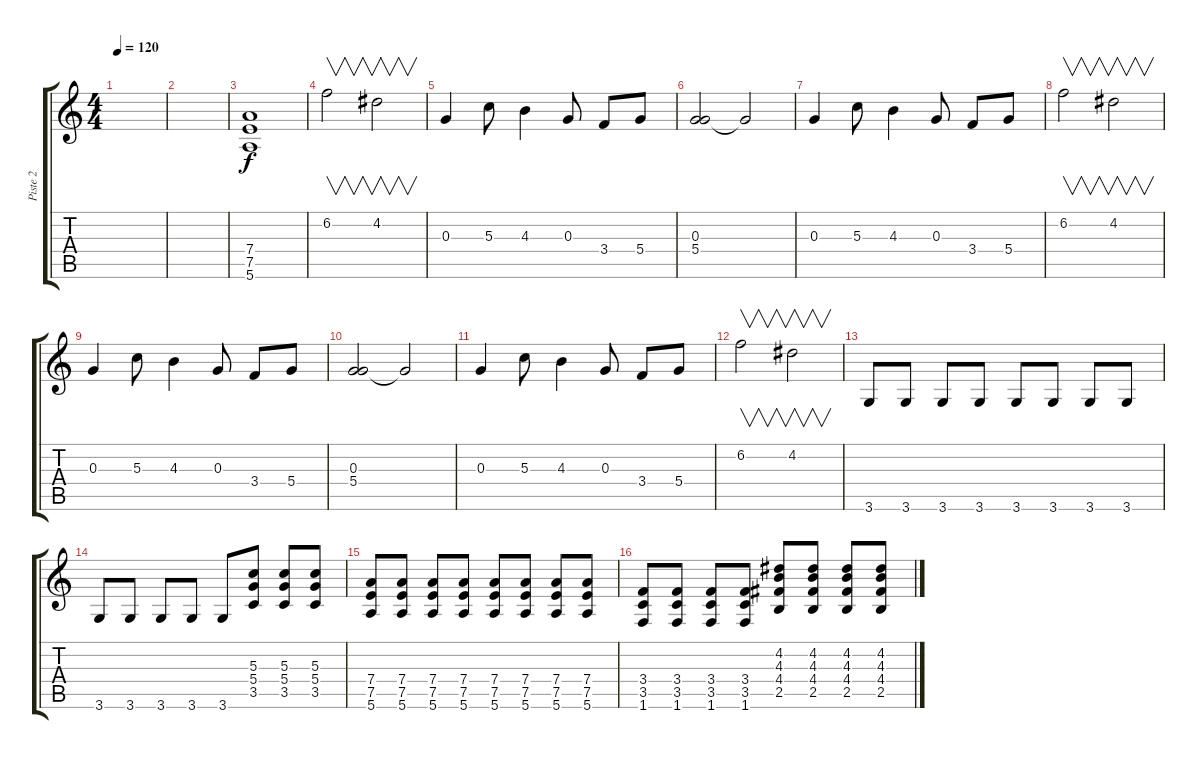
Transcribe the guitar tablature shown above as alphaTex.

\track ("Piste 2" "Piste 2") {instrument distortionguitar}
\staff {score tabs}
\tuning (E4 B3 G3 D3 A2 E2) {hide}
\ts (4 4)
\tempo 120
\clef g2
\ks c
|
|
(7.4 7.5 5.6).1 |
6.2.2{v} 4.2.2{v} |
0.3.4 5.3.8 4.3.4 0.3.8 3.4.8 5.4.8 |
(0.3 5.4).2 5.4{t}.2 |
0.3.4 5.3.8 4.3.4 0.3.8 3.4.8 5.4.8 |
6.2.2{v} 4.2.2{v} |
0.3.4 5.3.8 4.3.4 0.3.8 3.4.8 5.4.8 |
(0.3 5.4).2 5.4{t}.2 |
0.3.4 5.3.8 4.3.4 0.3.8 3.4.8 5.4.8 |
6.2.2{v} 4.2.2{v} |
3.6.8{instrument overdrivenguitar} 3.6.8 3.6.8 3.6.8 3.6.8 3.6.8 3.6.8 3.6.8 |
3.6.8 3.6.8 3.6.8 3.6.8 3.6.8 (5.3 5.4 3.5).8{instrument distortionguitar} (5.3 5.4 3.5).8 (5.3 5.4 3.5).8 |
(7.4 7.5 5.6).8 (7.4 7.5 5.6).8 (7.4 7.5 5.6).8 (7.4 7.5 5.6).8 (7.4 7.5 5.6).8 (7.4 7.5 5.6).8 (7.4 7.5 5.6).8 (7.4 7.5 5.6).8 |
(3.4 3.5 1.6).8 (3.4 3.5 1.6).8 (3.4 3.5 1.6).8 (3.4 3.5 1.6).8 (4.2 4.3 4.4 2.5).8 (4.2 4.3 4.4 2.5).8 (4.2 4.3 4.4 2.5).8 (4.2 4.3 4.4 2.5).8
